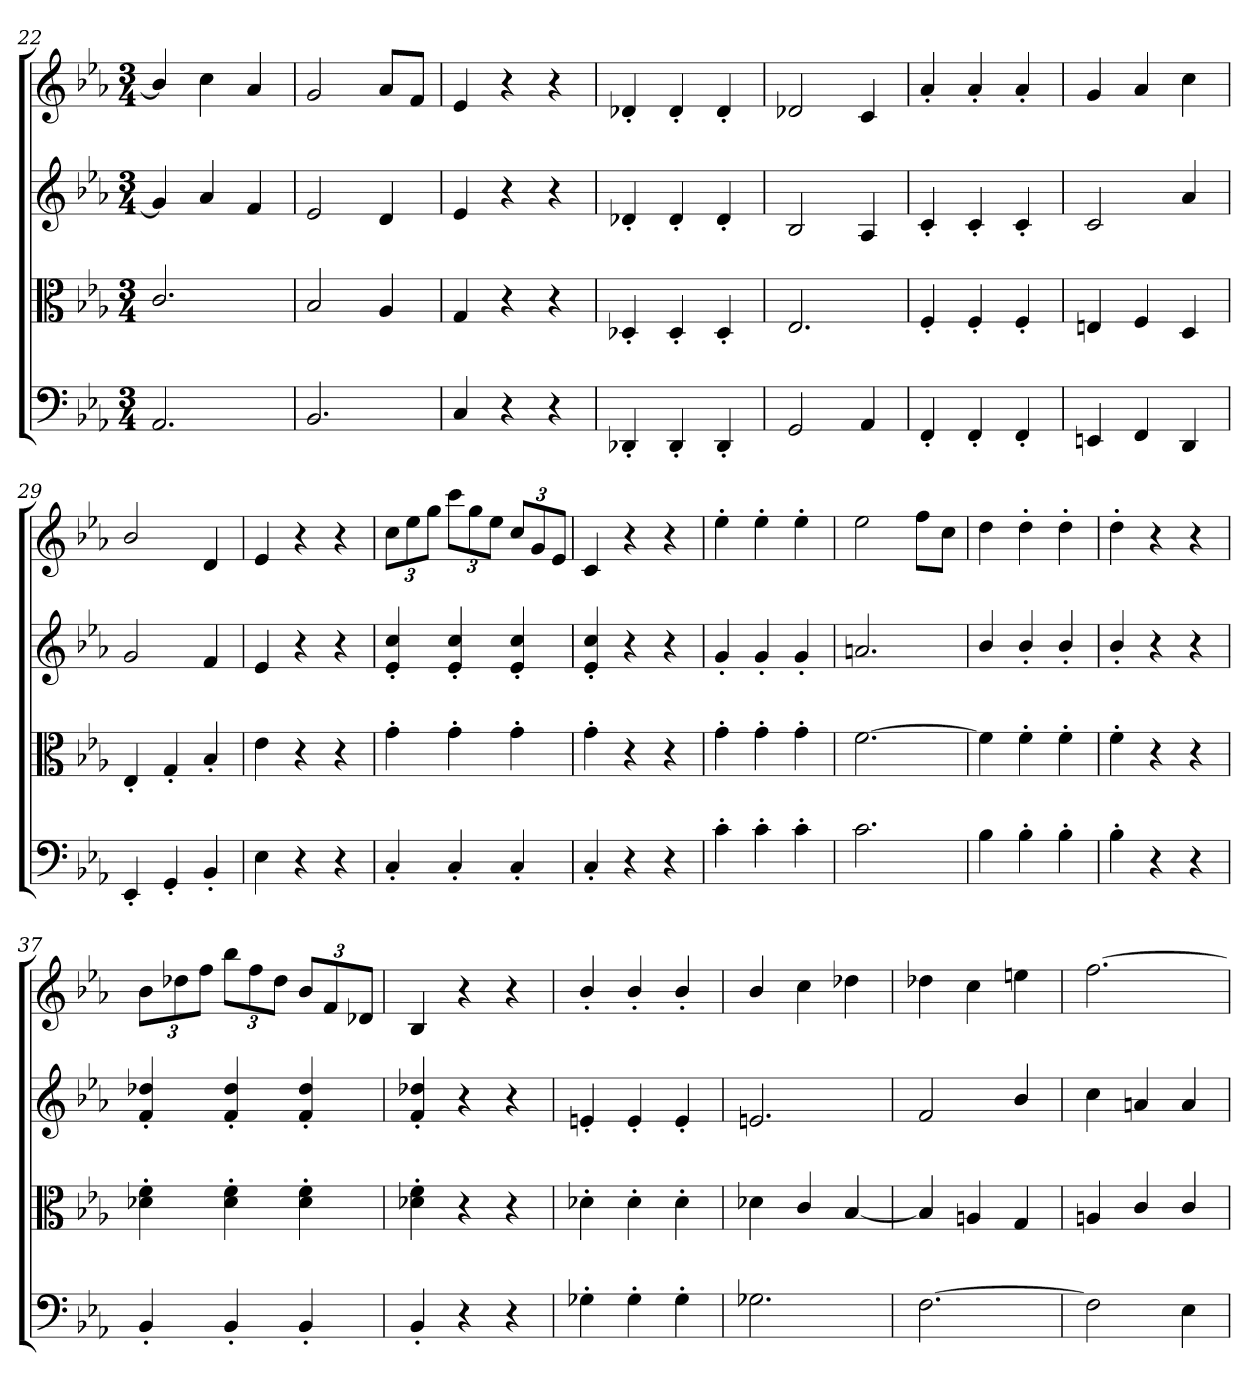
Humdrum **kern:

**kern	**kern	**kern	**kern
*part4	*part3	*part2	*part1
*staff4	*staff3	*staff2	*staff1
*clefF4	*clefC3	*clefG2	*clefG2
*k[b-e-a-]	*k[b-e-a-]	*k[b-e-a-]	*k[b-e-a-]
*E-:	*E-:	*E-:	*E-:
*M3/4	*M3/4	*M3/4	*M3/4
=22	=22	=22	=22
2.AA-/	2.c/	4g/]	4b-/]
.	.	4a-/	4cc\
.	.	4f/	4a-/
=23	=23	=23	=23
2.BB-/	2B-/	2e-/	2g/
.	4A-/	4d/	8a-/L
.	.	.	8f/J
=24	=24	=24	=24
4C/	4G/	4e-/	4e-/
4r	4r	4r	4r
4r	4r	4r	4r
=25	=25	=25	=25
4DD-X'/	4D-X'/	4d-X'/	4d-X'/
4DD-'/	4D-'/	4d-'/	4d-'/
4DD-'/	4D-'/	4d-'/	4d-'/
=26	=26	=26	=26
2GG/	2.E-/	2B-/	2d-X/
4AA-/	.	4A-/	4c/
=27	=27	=27	=27
4FF'/	4F'/	4c'/	4a-'/
4FF'/	4F'/	4c'/	4a-'/
4FF'/	4F'/	4c'/	4a-'/
=28	=28	=28	=28
4EEn/	4En/	2c/	4g/
4FF/	4F/	.	4a-/
4DD/	4D/	4a-/	4cc\
=29	=29	=29	=29
4EE-'/	4E-'/	2g/	2b-/
4GG'/	4G'/	.	.
4BB-'/	4B-'/	4f/	4d/
=30	=30	=30	=30
4E-\	4e-\	4e-/	4e-/
4r	4r	4r	4r
4r	4r	4r	4r
=31	=31	=31	=31
4C'/	4g'\	4e-'/ 4cc'/	12cc\L
.	.	.	12ee-\
.	.	.	12gg\J
4C'/	4g'\	4e-'/ 4cc'/	12ccc\L
.	.	.	12gg\
.	.	.	12ee-\J
4C'/	4g'\	4e-'/ 4cc'/	12cc/L
.	.	.	12g/
.	.	.	12e-/J
=32	=32	=32	=32
4C'/	4g'\	4e-'/ 4cc'/	4c/
4r	4r	4r	4r
4r	4r	4r	4r
=33	=33	=33	=33
4c'\	4g'\	4g'/	4ee-'\
4c'\	4g'\	4g'/	4ee-'\
4c'\	4g'\	4g'/	4ee-'\
=34	=34	=34	=34
2.c\	[2.f\	2.an/	2ee-\
.	.	.	8ff\L
.	.	.	8cc\J
=35	=35	=35	=35
4B-\	4f\]	4b-/	4dd\
4B-'\	4f'\	4b-'/	4dd'\
4B-'\	4f'\	4b-'/	4dd'\
=36	=36	=36	=36
4B-'\	4f'\	4b-'/	4dd'\
4r	4r	4r	4r
4r	4r	4r	4r
=37	=37	=37	=37
4BB-'/	4d-X'\ 4f'\	4f'/ 4dd-X'/	12b-\L
.	.	.	12dd-X\
.	.	.	12ff\J
4BB-'/	4d-'\ 4f'\	4f'/ 4dd-'/	12bb-\L
.	.	.	12ff\
.	.	.	12dd-\J
4BB-'/	4d-'\ 4f'\	4f'/ 4dd-'/	12b-/L
.	.	.	12f/
.	.	.	12d-X/J
=38	=38	=38	=38
4BB-'/	4d-X'\ 4f'\	4f'/ 4dd-X'/	4B-/
4r	4r	4r	4r
4r	4r	4r	4r
=39	=39	=39	=39
4G-X'\	4d-X'\	4en'/	4b-'/
4G-'\	4d-'\	4e'/	4b-'/
4G-'\	4d-'\	4e'/	4b-'/
=40	=40	=40	=40
2.G-X\	4d-X\	2.en/	4b-/
.	4c/	.	4cc\
.	[4B-/	.	4dd-X\
=41	=41	=41	=41
[2.F\	4B-/]	2f/	4dd-X\
.	4An/	.	4cc\
.	4G/	4b-/	4een\
=42	=42	=42	=42
2F\]	4An/	4cc\	[2.ff\
.	4c/	4an/	.
4E-\	4c/	4a/	.
=	=	=	=
*-	*-	*-	*-
